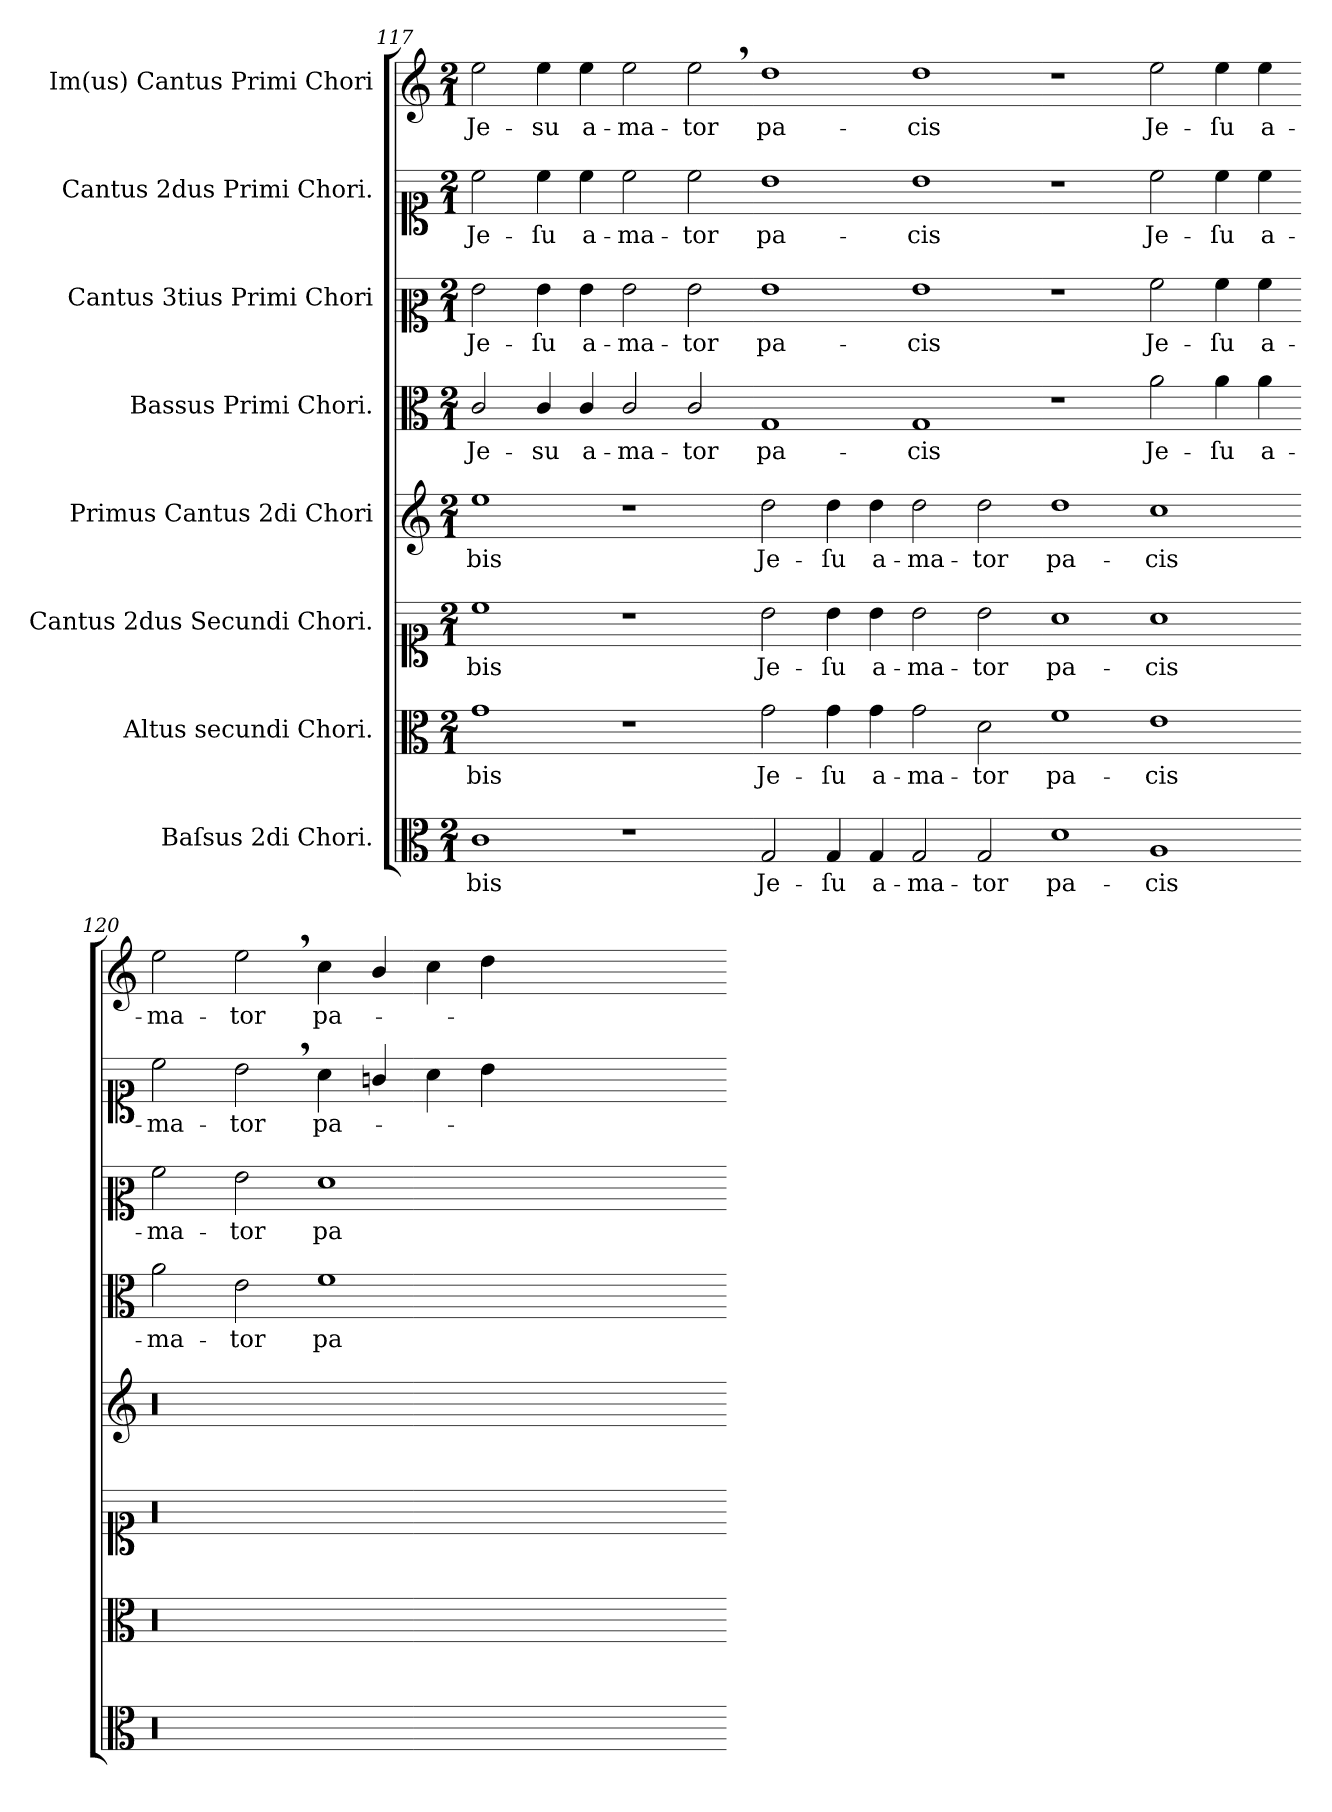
**kern	**text	**kern	**text	**kern	**text	**kern	**text	**kern	**text	**kern	**text	**kern	**text	**kern	**text
*part8	*part8	*part7	*part7	*part6	*part6	*part5	*part5	*part4	*part4	*part3	*part3	*part2	*part2	*part1	*part1
*staff8	*staff8	*staff7	*staff7	*staff6	*staff6	*staff5	*staff5	*staff4	*staff4	*staff3	*staff3	*staff2	*staff2	*staff1	*staff1
*I"Baſsus 2di Chori.	*	*I"Altus secundi Chori.	*	*I"Cantus 2dus Secundi Chori.	*	*I"Primus Cantus 2di Chori	*	*I"Bassus Primi Chori.	*	*I"Cantus 3tius Primi Chori	*	*I"Cantus 2dus Primi Chori.	*	*I"Im(us) Cantus Primi Chori	*
*clefC3	*	*clefC3	*	*clefC1	*	*clefG2	*	*clefC3	*	*clefC2	*	*clefC1	*	*clefG2	*
*k[]	*	*k[]	*	*k[]	*	*k[]	*	*k[]	*	*k[]	*	*k[]	*	*k[]	*
*M2/1	*	*M2/1	*	*M2/1	*	*M2/1	*	*M2/1	*	*M2/1	*	*M2/1	*	*M2/1	*
=117	=117	=117	=117	=117	=117	=117	=117	=117	=117	=117	=117	=117	=117	=117	=117
1c	-bis	1g	-bis	1cc	-bis	1ee	-bis	2c/	Je-	2g\	Je-	2cc\	Je-	2ee\	Je-
.	.	.	.	.	.	.	.	4c/	-su	4g\	-ſu	4cc\	-ſu	4ee\	-su
.	.	.	.	.	.	.	.	4c/	a-	4g\	a-	4cc\	a-	4ee\	a-
1r	.	1r	.	1r	.	1r	.	2c/	-ma-	2g\	-ma-	2cc\	-ma-	2ee\	-ma-
.	.	.	.	.	.	.	.	2c/	-tor	2g\	-tor	2cc\	-tor	2ee,<\	-tor
=118-	=118-	=118-	=118-	=118-	=118-	=118-	=118-	=118-	=118-	=118-	=118-	=118-	=118-	=118-	=118-
2G/	Je-	2g\	Je-	2b\	Je-	2dd\	Je-	1G	pa-	1g	pa-	1b	pa-	1dd	pa-
4G/	-ſu	4g\	ſu	4b\	-ſu	4dd\	-ſu	.	.	.	.	.	.	.	.
4G/	a-	4g\	a-	4b\	a-	4dd\	a-	.	.	.	.	.	.	.	.
2G/	-ma-	2g\	-ma-	2b\	-ma-	2dd\	-ma-	1G	-cis	1g	-cis	1b	-cis	1dd	-cis
2G/	-tor	2d\	-tor	2b\	-tor	2dd\	-tor	.	.	.	.	.	.	.	.
=119-	=119-	=119-	=119-	=119-	=119-	=119-	=119-	=119-	=119-	=119-	=119-	=119-	=119-	=119-	=119-
1d	pa-	1f	pa-	1a	pa-	1dd	pa-	1r	.	1r	.	1r	.	1r	.
1A	-cis	1e	-cis	1a	-cis	1cc	-cis	2a\	Je-	2a\	Je-	2cc\	Je-	2ee\	Je-
.	.	.	.	.	.	.	.	4a\	ſu	4a\	ſu	4cc\	ſu	4ee\	ſu
.	.	.	.	.	.	.	.	4a\	a-	4a\	a-	4cc\	a-	4ee\	a-
=120-	=120-	=120-	=120-	=120-	=120-	=120-	=120-	=120-	=120-	=120-	=120-	=120-	=120-	=120-	=120-
00r	.	00r	.	00r	.	00r	.	2a\	-ma-	2a\	-ma-	2cc\	-ma-	2ee\	-ma-
.	.	.	.	.	.	.	.	2e\	-tor	2g\	-tor	2b,<\	-tor	2ee,<\	-tor
.	.	.	.	.	.	.	.	1f	pa-	1f	pa-	4a\	pa-	4cc\	pa-
.	.	.	.	.	.	.	.	.	.	.	.	4gn/	.	4b/	.
.	.	.	.	.	.	.	.	.	.	.	.	4a\	.	4cc\	.
.	.	.	.	.	.	.	.	.	.	.	.	4b\	.	4dd\	.
.	.	.	.	.	.	.	.	0ryy	.	0ryy	.	0ryy	.	0ryy	.
=-	=-	=-	=-	=-	=-	=-	=-	=-	=-	=-	=-	=-	=-	=-	=-
*-	*-	*-	*-	*-	*-	*-	*-	*-	*-	*-	*-	*-	*-	*-	*-
